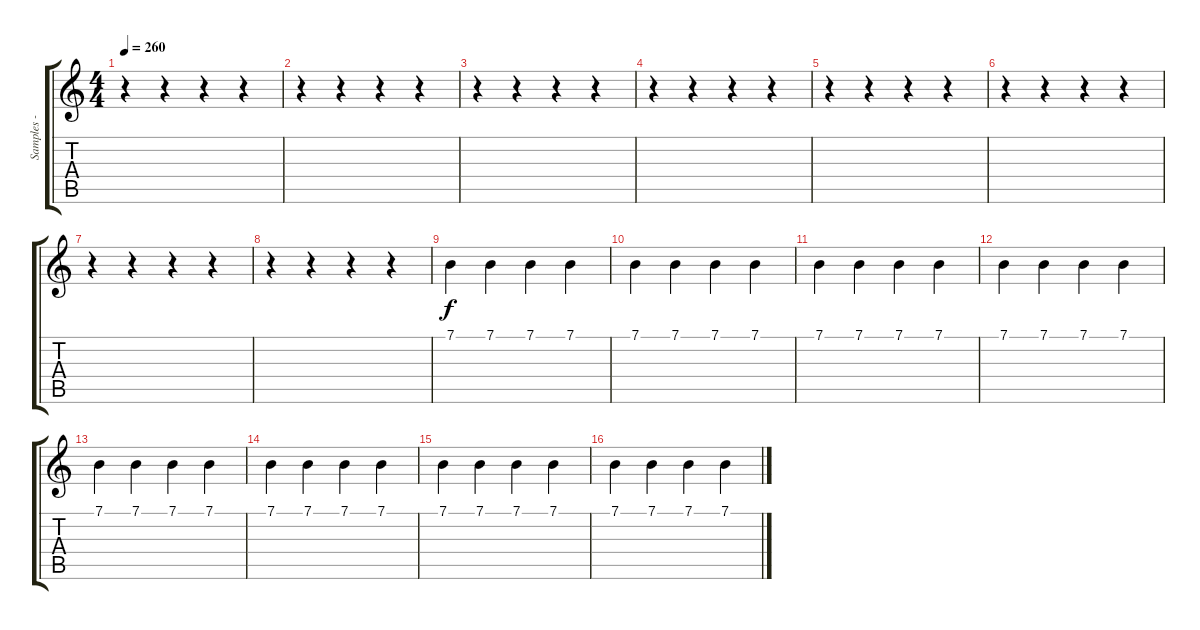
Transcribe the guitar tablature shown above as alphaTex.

\track ("Samples - Re'a Mochiach" "Samples - ") {instrument stringensemble2}
\staff {score tabs}
\tuning (E4 B3 G3 D3 A2 E2) {hide}
\ts (4 4)
\tempo 260
\clef g2
\ks c
r.4{dy f} r.4 r.4 r.4 |
r.4 r.4 r.4 r.4 |
r.4 r.4 r.4 r.4 |
r.4 r.4 r.4 r.4 |
r.4 r.4 r.4 r.4 |
r.4 r.4 r.4 r.4 |
r.4 r.4 r.4 r.4 |
r.4 r.4 r.4 r.4 |
7.1.4 7.1.4 7.1.4 7.1.4 |
7.1.4 7.1.4 7.1.4 7.1.4 |
7.1.4 7.1.4 7.1.4 7.1.4 |
7.1.4 7.1.4 7.1.4 7.1.4 |
7.1.4 7.1.4 7.1.4 7.1.4 |
7.1.4 7.1.4 7.1.4 7.1.4 |
7.1.4 7.1.4 7.1.4 7.1.4 |
7.1.4 7.1.4 7.1.4 7.1.4
